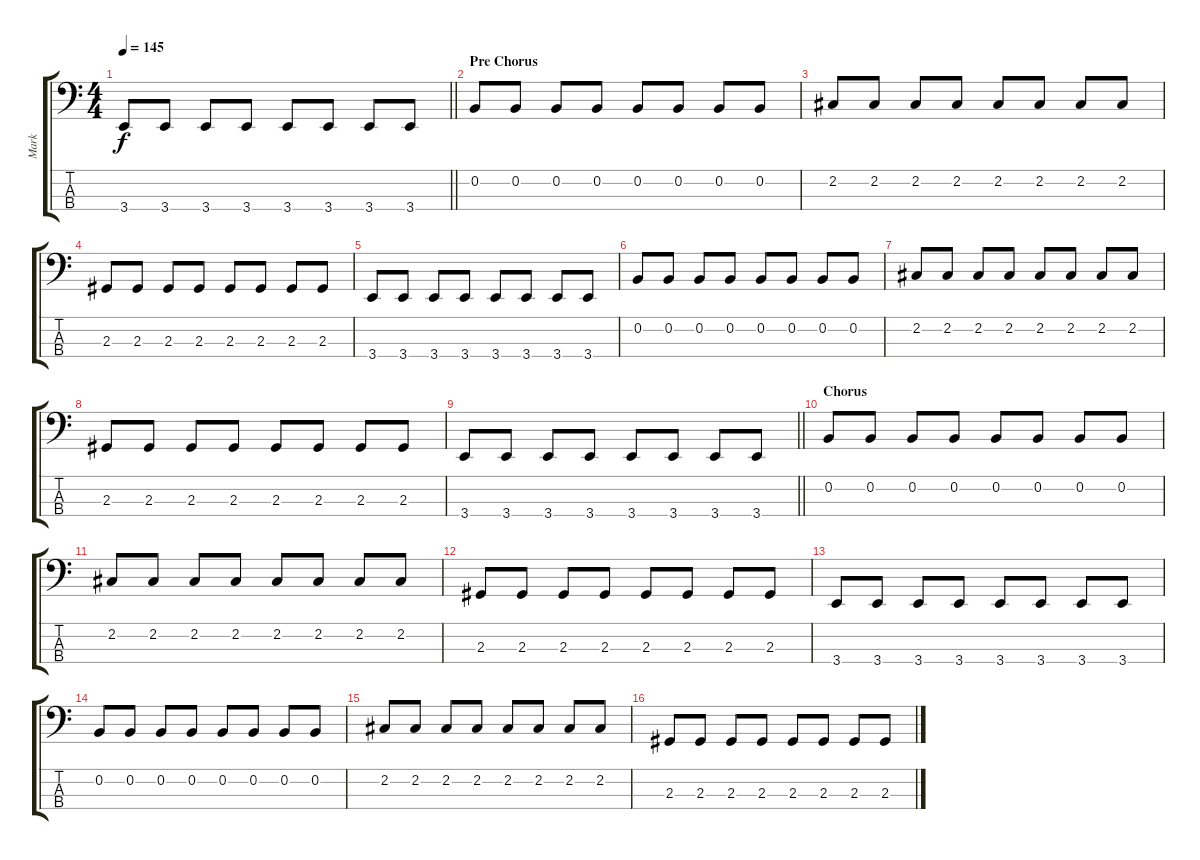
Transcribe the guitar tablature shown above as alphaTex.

\track ("Mark" "Mark") {instrument electricbassfinger}
\staff {score tabs}
\tuning (E2 B1 Gb1 Db1) {hide}
\ts (4 4)
\tempo 145
\clef f4
\barLineRight lightlight
\ks c
3.4.8{dy f} 3.4.8 3.4.8 3.4.8 3.4.8 3.4.8 3.4.8 3.4.8 |
\section ("" "Pre Chorus")
0.2.8 0.2.8 0.2.8 0.2.8 0.2.8 0.2.8 0.2.8 0.2.8 |
2.2.8 2.2.8 2.2.8 2.2.8 2.2.8 2.2.8 2.2.8 2.2.8 |
2.3.8 2.3.8 2.3.8 2.3.8 2.3.8 2.3.8 2.3.8 2.3.8 |
3.4.8 3.4.8 3.4.8 3.4.8 3.4.8 3.4.8 3.4.8 3.4.8 |
0.2.8 0.2.8 0.2.8 0.2.8 0.2.8 0.2.8 0.2.8 0.2.8 |
2.2.8 2.2.8 2.2.8 2.2.8 2.2.8 2.2.8 2.2.8 2.2.8 |
2.3.8 2.3.8 2.3.8 2.3.8 2.3.8 2.3.8 2.3.8 2.3.8 |
\barLineRight lightlight
3.4.8 3.4.8 3.4.8 3.4.8 3.4.8 3.4.8 3.4.8 3.4.8 |
\section ("" "Chorus")
0.2.8 0.2.8 0.2.8 0.2.8 0.2.8 0.2.8 0.2.8 0.2.8 |
2.2.8 2.2.8 2.2.8 2.2.8 2.2.8 2.2.8 2.2.8 2.2.8 |
2.3.8 2.3.8 2.3.8 2.3.8 2.3.8 2.3.8 2.3.8 2.3.8 |
3.4.8 3.4.8 3.4.8 3.4.8 3.4.8 3.4.8 3.4.8 3.4.8 |
0.2.8 0.2.8 0.2.8 0.2.8 0.2.8 0.2.8 0.2.8 0.2.8 |
2.2.8 2.2.8 2.2.8 2.2.8 2.2.8 2.2.8 2.2.8 2.2.8 |
2.3.8 2.3.8 2.3.8 2.3.8 2.3.8 2.3.8 2.3.8 2.3.8
